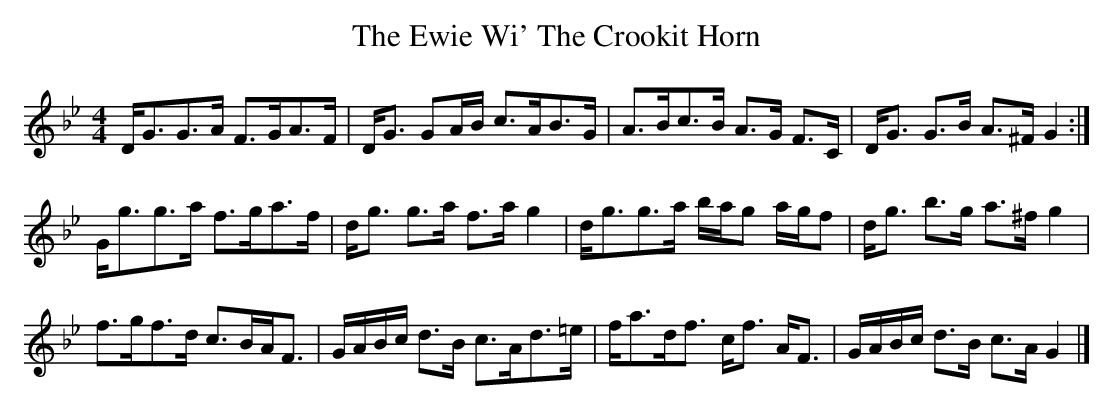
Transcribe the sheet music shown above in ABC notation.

X:1
T:The Ewie Wi' The Crookit Horn
M:4/4
L:1/8
K:Gmin
D<GG>A F>GA>F|D<G      GA/B/ c>AB>G |A>Bc>B A>G   F>C  |D<G      G>B A>^FG2:|
G<gg>a f>ga>f|d<g      g>a   f>ag2  |d<gg>a b/a/g a/g/f|d<g      b>g a>^fg2 |
f>gf>d c>BA<F|G/A/B/c/ d>B   c>Ad>=e|f<ad<f c<f   A<F  |G/A/B/c/ d>B c>A G2|]
